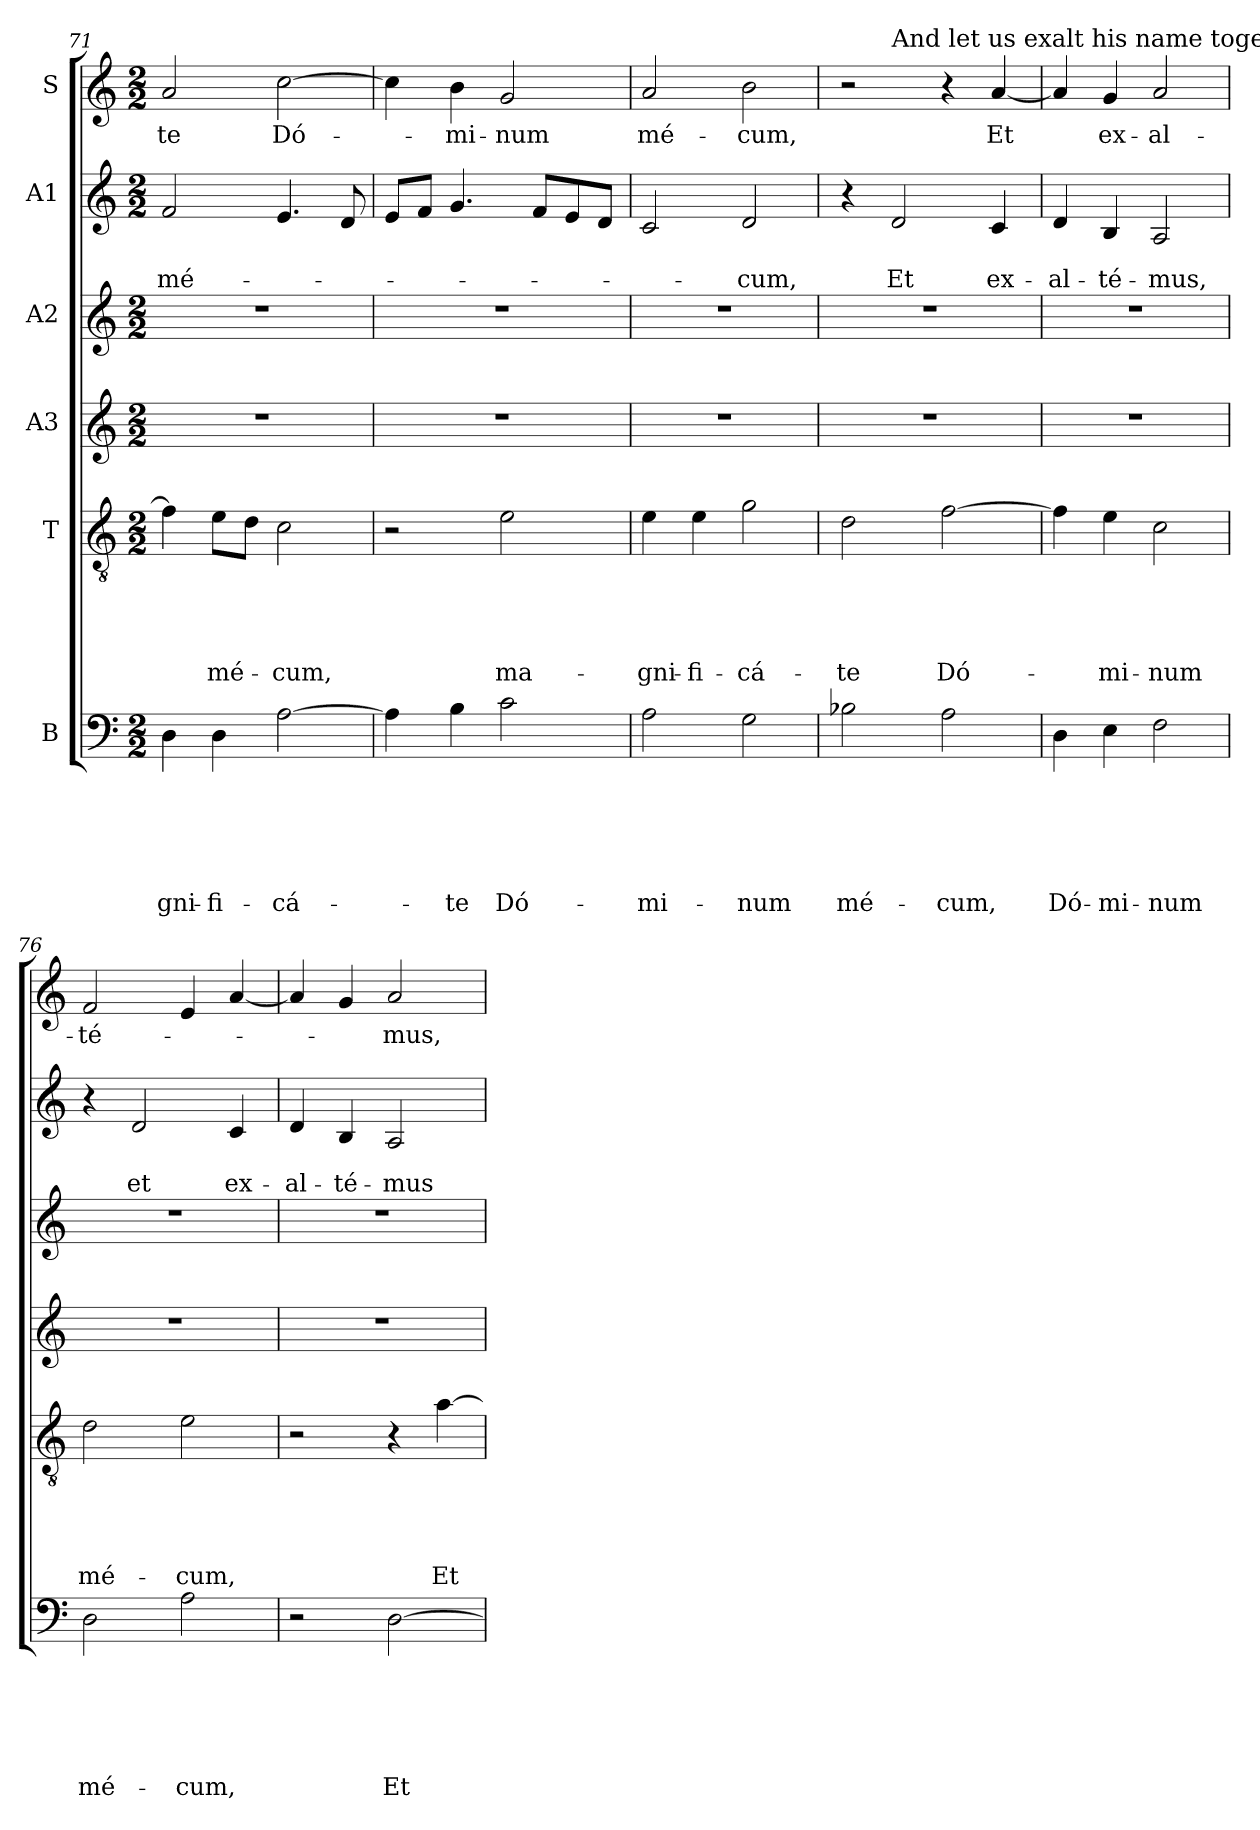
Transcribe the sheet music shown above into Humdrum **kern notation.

**kern	**text	**text	**text	**text	**text	**text	**kern	**text	**text	**text	**text	**text	**kern	**kern	**kern	**text	**text	**kern	**text
*part6	*part6	*part6	*part6	*part6	*part6	*part6	*part5	*part5	*part5	*part5	*part5	*part5	*part4	*part3	*part2	*part2	*part2	*part1	*part1
*staff6	*staff6	*staff6	*staff6	*staff6	*staff6	*staff6	*staff5	*staff5	*staff5	*staff5	*staff5	*staff5	*staff4	*staff3	*staff2	*staff2	*staff2	*staff1	*staff1
*I"B	*	*	*	*	*	*	*I"T	*	*	*	*	*	*I"A3	*I"A2	*I"A1	*	*	*I"S	*
*clefF4	*	*	*	*	*	*	*clefGv2	*	*	*	*	*	*clefG2	*clefG2	*clefG2	*	*	*clefG2	*
*k[]	*	*	*	*	*	*	*k[]	*	*	*	*	*	*k[]	*k[]	*k[]	*	*	*k[]	*
*C:	*	*	*	*	*	*	*C:	*	*	*	*	*	*C:	*C:	*C:	*	*	*C:	*
*M2/2	*	*	*	*	*	*	*M2/2	*	*	*	*	*	*M2/2	*M2/2	*M2/2	*	*	*M2/2	*
=71	=71	=71	=71	=71	=71	=71	=71	=71	=71	=71	=71	=71	=71	=71	=71	=71	=71	=71	=71
!	!	!	!	!	!	!LO:LY:b	!	!	!	!	!	!	!	!	!	!	!LO:LY:b	!	!LO:LY:b
4D\	.	.	.	.	.	-gni-	4f\]	.	.	.	.	.	1r	1r	2f/	.	mé-	2a/	-te
!	!	!	!	!	!	!LO:LY:b	!	!	!	!	!	!LO:LY:b	!	!	!	!	!	!	!
4D\	.	.	.	.	.	-fi-	8e\L	.	.	.	.	mé-	.	.	.	.	.	.	.
.	.	.	.	.	.	.	8d\J	.	.	.	.	.	.	.	.	.	.	.	.
!	!	!	!	!	!	!LO:LY:b	!	!	!	!	!	!LO:LY:b	!	!	!	!	!	!	!LO:LY:b
[2A\	.	.	.	.	.	-cá-	2c\	.	.	.	.	-cum,	.	.	4.e/	.	.	[2cc\	Dó-
.	.	.	.	.	.	.	.	.	.	.	.	.	.	.	8d/	.	.	.	.
=72	=72	=72	=72	=72	=72	=72	=72	=72	=72	=72	=72	=72	=72	=72	=72	=72	=72	=72	=72
4A\]	.	.	.	.	.	.	2r	.	.	.	.	.	1r	1r	8e/L	.	.	4cc\]	.
.	.	.	.	.	.	.	.	.	.	.	.	.	.	.	8f/J	.	.	.	.
!	!	!	!	!	!	!LO:LY:b	!	!	!	!	!	!	!	!	!	!	!	!	!LO:LY:b
4B\	.	.	.	.	.	-te	.	.	.	.	.	.	.	.	4.g/	.	.	4b\	-mi-
!	!	!	!	!	!	!LO:LY:b	!	!	!	!	!	!LO:LY:b	!	!	!	!	!	!	!LO:LY:b
2c\	.	.	.	.	.	Dó-	2e\	.	.	.	.	ma-	.	.	.	.	.	2g/	-num
.	.	.	.	.	.	.	.	.	.	.	.	.	.	.	8f/L	.	.	.	.
.	.	.	.	.	.	.	.	.	.	.	.	.	.	.	8e/	.	.	.	.
.	.	.	.	.	.	.	.	.	.	.	.	.	.	.	8d/J	.	.	.	.
=73	=73	=73	=73	=73	=73	=73	=73	=73	=73	=73	=73	=73	=73	=73	=73	=73	=73	=73	=73
!	!	!	!	!	!	!LO:LY:b	!	!	!	!	!	!LO:LY:b	!	!	!	!	!	!	!LO:LY:b
2A\	.	.	.	.	.	-mi-	4e\	.	.	.	.	-gni-	1r	1r	2c/	.	.	2a/	mé-
!	!	!	!	!	!	!	!	!	!	!	!	!LO:LY:b	!	!	!	!	!	!	!
.	.	.	.	.	.	.	4e\	.	.	.	.	-fi-	.	.	.	.	.	.	.
!	!	!	!	!	!	!LO:LY:b	!	!	!	!	!	!LO:LY:b	!	!	!	!	!LO:LY:b	!	!LO:LY:b
2G\	.	.	.	.	.	-num	2g\	.	.	.	.	-cá-	.	.	2d/	.	-cum,	2b\	-cum,
!!LO:PB:g=z
=74	=74	=74	=74	=74	=74	=74	=74	=74	=74	=74	=74	=74	=74	=74	=74	=74	=74	=74	=74
!	!	!	!	!	!	!LO:LY:b	!	!	!	!	!	!LO:LY:b	!	!	!	!	!	!	!
*	*	*	*	*	*	*	*	*	*	*	*	*	*	*	*	*	*	*^	*
2B-i\	.	.	.	.	.	mé-	2d\	.	.	.	.	-te	1r	1r	4r	.	.	2r	4ryy	.
!	!	!	!	!	!	!	!	!	!	!	!	!	!	!	!	!	!	!	!LO:TX:a:t=And let us exalt his name together.	!
!	!	!	!	!	!	!	!	!	!	!	!	!	!	!	!	!	!LO:LY:b	!	!	!
.	.	.	.	.	.	.	.	.	.	.	.	.	.	.	2d/	.	Et	.	2.ryy	.
!	!	!	!	!	!	!LO:LY:b	!	!	!	!	!	!LO:LY:b	!	!	!	!	!	!	!	!
2A\	.	.	.	.	.	-cum,	[2f\	.	.	.	.	Dó-	.	.	.	.	.	4r	.	.
!	!	!	!	!	!	!	!	!	!	!	!	!	!	!	!	!	!LO:LY:b	!	!	!LO:LY:b
.	.	.	.	.	.	.	.	.	.	.	.	.	.	.	4c/	.	ex-	[4a/	.	Et
=75	=75	=75	=75	=75	=75	=75	=75	=75	=75	=75	=75	=75	=75	=75	=75	=75	=75	=75	=75	=75
!	!	!	!	!	!	!LO:LY:b	!	!	!	!	!	!	!	!	!	!	!LO:LY:b	!	!	!
*	*	*	*	*	*	*	*	*	*	*	*	*	*	*	*	*	*	*v	*v	*
4D\	.	.	.	.	.	Dó-	4f\]	.	.	.	.	.	1r	1r	4d/	.	-al-	4a/]	.
!	!	!	!	!	!	!LO:LY:b	!	!	!	!	!	!LO:LY:b	!	!	!	!	!LO:LY:b	!	!LO:LY:b
4E\	.	.	.	.	.	-mi-	4e\	.	.	.	.	-mi-	.	.	4B/	.	-té-	4g/	ex-
!	!	!	!	!	!	!LO:LY:b	!	!	!	!	!	!LO:LY:b	!	!	!	!	!LO:LY:b	!	!LO:LY:b
2F\	.	.	.	.	.	-num	2c\	.	.	.	.	-num	.	.	2A/	.	-mus,	2a/	-al-
=76	=76	=76	=76	=76	=76	=76	=76	=76	=76	=76	=76	=76	=76	=76	=76	=76	=76	=76	=76
!	!	!	!	!	!	!LO:LY:b	!	!	!	!	!	!LO:LY:b	!	!	!	!	!	!	!LO:LY:b
2D\	.	.	.	.	.	mé-	2d\	.	.	.	.	mé-	1r	1r	4r	.	.	2f/	-té-
!	!	!	!	!	!	!	!	!	!	!	!	!	!	!	!	!	!LO:LY:b	!	!
.	.	.	.	.	.	.	.	.	.	.	.	.	.	.	2d/	.	et	.	.
!	!	!	!	!	!	!LO:LY:b	!	!	!	!	!	!LO:LY:b	!	!	!	!	!	!	!
2A\	.	.	.	.	.	-cum,	2e\	.	.	.	.	-cum,	.	.	.	.	.	4e/	.
!	!	!	!	!	!	!	!	!	!	!	!	!	!	!	!	!	!LO:LY:b	!	!
.	.	.	.	.	.	.	.	.	.	.	.	.	.	.	4c/	.	ex-	[4a/	.
=77	=77	=77	=77	=77	=77	=77	=77	=77	=77	=77	=77	=77	=77	=77	=77	=77	=77	=77	=77
!	!	!	!	!	!	!	!	!	!	!	!	!	!	!	!	!	!LO:LY:b	!	!
2r	.	.	.	.	.	.	2r	.	.	.	.	.	1r	1r	4d/	.	-al-	4a/]	.
!	!	!	!	!	!	!	!	!	!	!	!	!	!	!	!	!	!LO:LY:b	!	!
.	.	.	.	.	.	.	.	.	.	.	.	.	.	.	4B/	.	-té-	4g/	.
!	!	!	!	!	!	!LO:LY:b	!	!	!	!	!	!	!	!	!	!	!LO:LY:b	!	!LO:LY:b
[2D\	.	.	.	.	.	Et	4r	.	.	.	.	.	.	.	2A/	.	-mus	2a/	-mus,
!	!	!	!	!	!	!	!	!	!	!	!	!LO:LY:b	!	!	!	!	!	!	!
.	.	.	.	.	.	.	[4a\	.	.	.	.	Et	.	.	.	.	.	.	.
=	=	=	=	=	=	=	=	=	=	=	=	=	=	=	=	=	=	=	=
*-	*-	*-	*-	*-	*-	*-	*-	*-	*-	*-	*-	*-	*-	*-	*-	*-	*-	*-	*-
